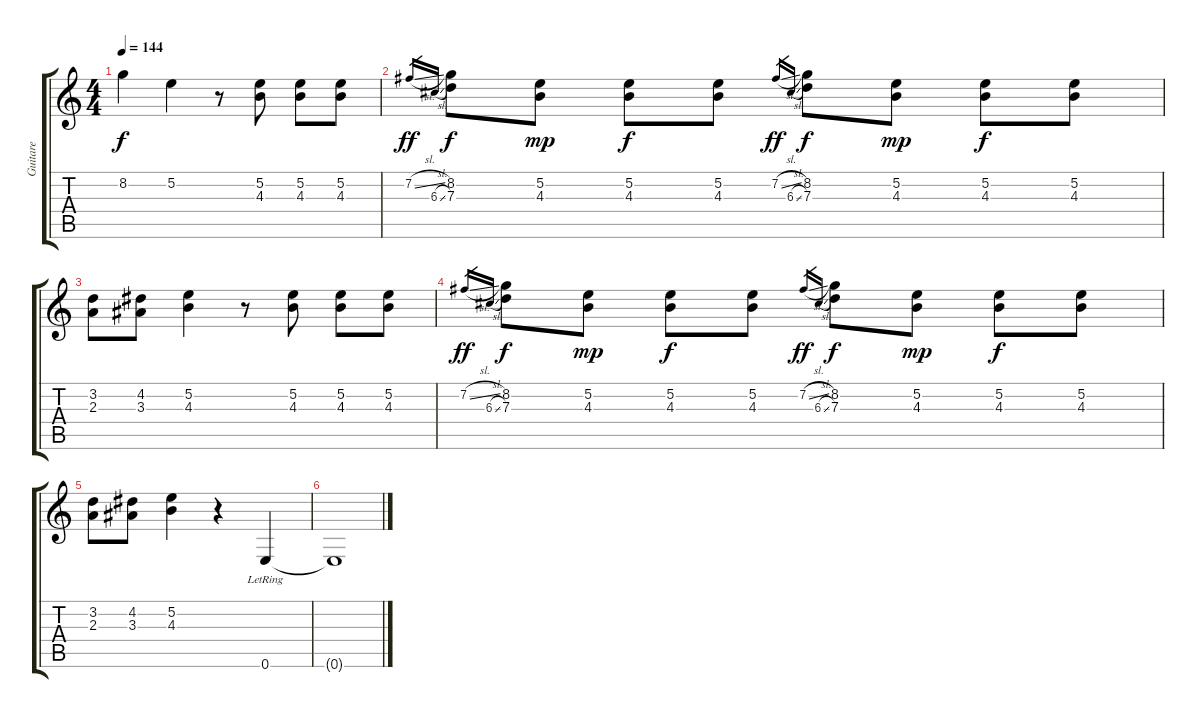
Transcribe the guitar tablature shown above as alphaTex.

\track ("Guitare" "Guitare") {instrument acousticguitarsteel}
\staff {score tabs}
\tuning (E4 B3 G3 D3 A2 E2) {hide}
\ts (4 4)
\tempo 144
\clef g2
\ks c
8.2.4{dy f} 5.2.4 r.8 (5.2 4.3).8 (5.2 4.3).8 (5.2 4.3).8 |
7.2{sl}.16{gr dy ff} 6.3{sl}.16{gr} (8.2 7.3).8{dy f} (5.2 4.3).8{dy mp} (5.2 4.3).8{dy f} (5.2 4.3).8 7.2{sl}.16{gr dy ff} 6.3{sl}.16{gr} (8.2 7.3).8{dy f} (5.2 4.3).8{dy mp} (5.2 4.3).8{dy f} (5.2 4.3).8 |
(3.2 2.3).8 (4.2 3.3).8 (5.2 4.3).4 r.8 (5.2 4.3).8 (5.2 4.3).8 (5.2 4.3).8 |
7.2{sl}.16{gr dy ff} 6.3{sl}.16{gr} (8.2 7.3).8{dy f} (5.2 4.3).8{dy mp} (5.2 4.3).8{dy f} (5.2 4.3).8 7.2{sl}.16{gr dy ff} 6.3{sl}.16{gr} (8.2 7.3).8{dy f} (5.2 4.3).8{dy mp} (5.2 4.3).8{dy f} (5.2 4.3).8 |
(3.2 2.3).8 (4.2 3.3).8 (5.2 4.3).4 r.4 0.6{lr}.4 |
0.6{t}.1
